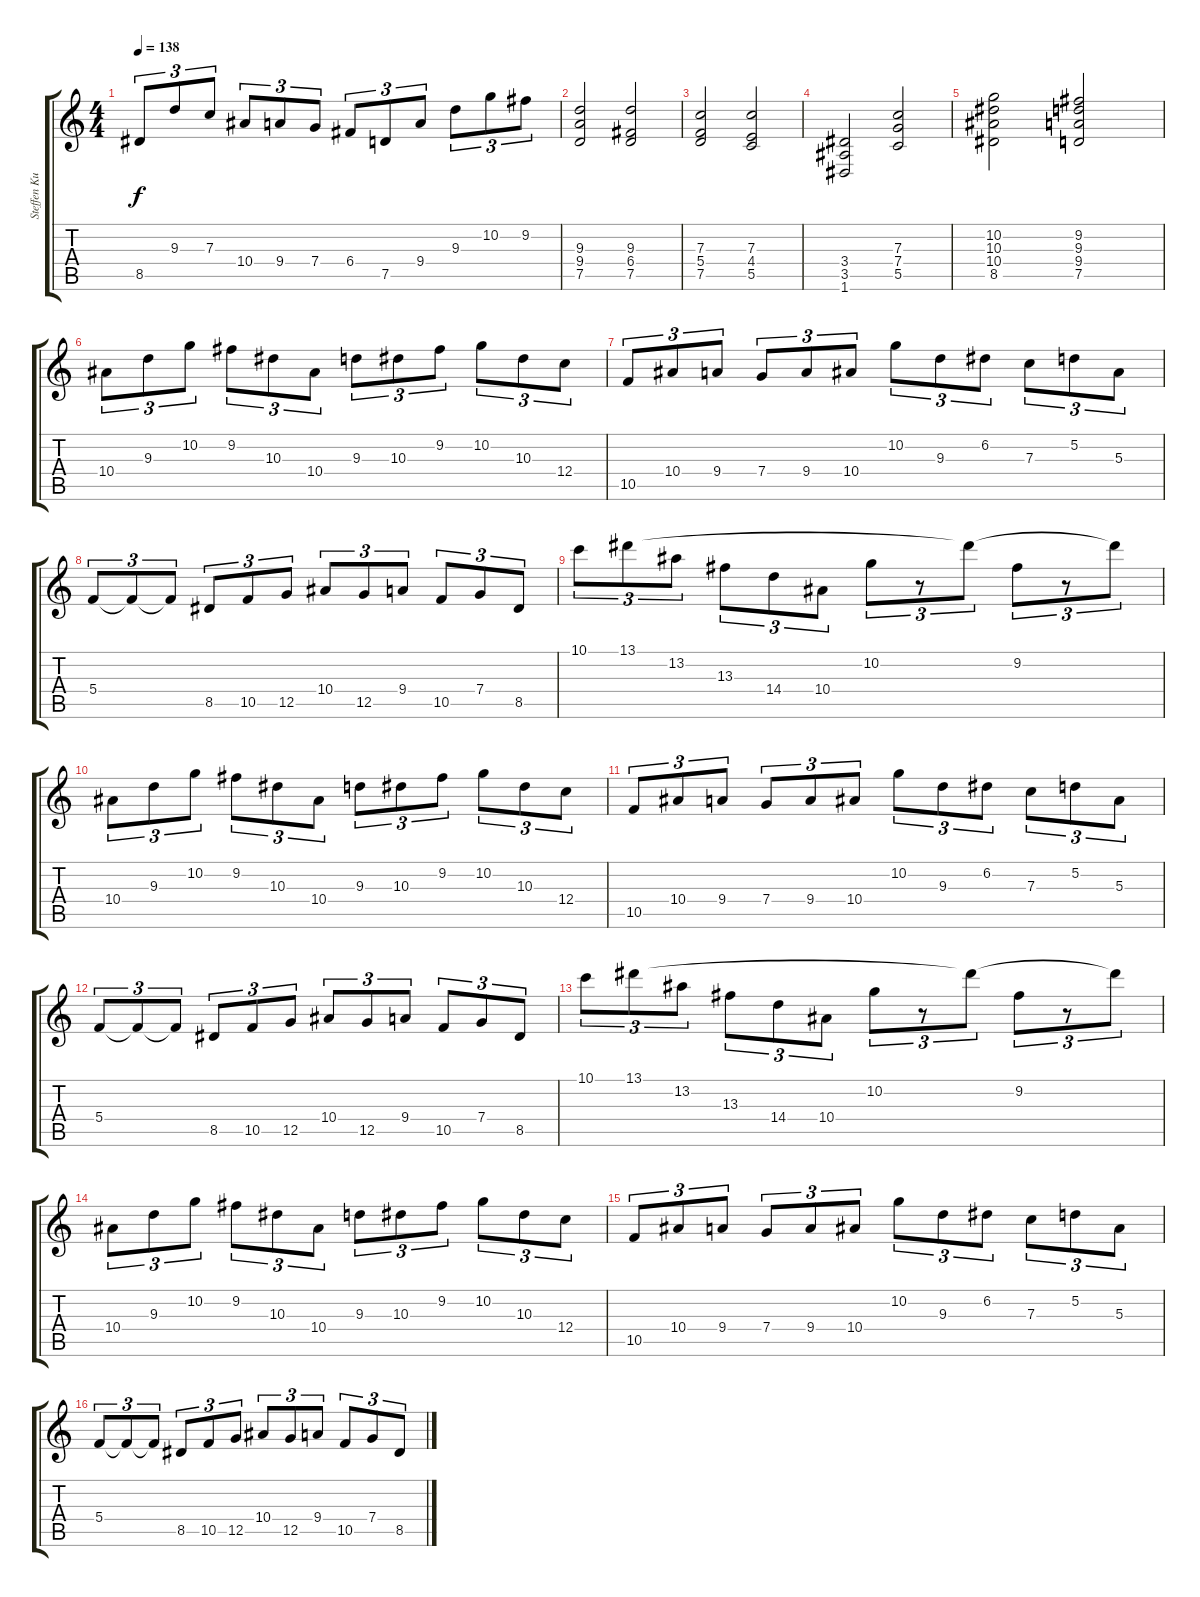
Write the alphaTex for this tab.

\track ("Steffen Kummerer" "Steffen Ku") {instrument distortionguitar}
\staff {score tabs}
\tuning (D4 A3 F3 C3 G2 D2) {hide}
\ts (4 4)
\tempo 138
\clef g2
\ks c
8.5.8{tu (3 2) dy f} 9.3.8{tu (3 2)} 7.3.8{tu (3 2)} 10.4.8{tu (3 2)} 9.4.8{tu (3 2)} 7.4.8{tu (3 2)} 6.4.8{tu (3 2)} 7.5.8{tu (3 2)} 9.4.8{tu (3 2)} 9.3.8{tu (3 2)} 10.2.8{tu (3 2)} 9.2.8{tu (3 2)} |
(9.3 9.4 7.5).2 (9.3 6.4 7.5).2 |
(7.3 5.4 7.5).2 (7.3 4.4 5.5).2 |
(3.4 3.5 1.6).2 (7.3 7.4 5.5).2 |
(10.2 10.3 10.4 8.5).2 (9.2 9.3 9.4 7.5).2 |
10.4.8{tu (3 2)} 9.3.8{tu (3 2)} 10.2.8{tu (3 2)} 9.2.8{tu (3 2)} 10.3.8{tu (3 2)} 10.4.8{tu (3 2)} 9.3.8{tu (3 2)} 10.3.8{tu (3 2)} 9.2.8{tu (3 2)} 10.2.8{tu (3 2)} 10.3.8{tu (3 2)} 12.4.8{tu (3 2)} |
10.5.8{tu (3 2)} 10.4.8{tu (3 2)} 9.4.8{tu (3 2)} 7.4.8{tu (3 2)} 9.4.8{tu (3 2)} 10.4.8{tu (3 2)} 10.2.8{tu (3 2)} 9.3.8{tu (3 2)} 6.2.8{tu (3 2)} 7.3.8{tu (3 2)} 5.2.8{tu (3 2)} 5.3.8{tu (3 2)} |
5.4.8{tu (3 2)} 5.4{t}.8{tu (3 2)} 5.4{t}.8{tu (3 2)} 8.5.8{tu (3 2)} 10.5.8{tu (3 2)} 12.5.8{tu (3 2)} 10.4.8{tu (3 2)} 12.5.8{tu (3 2)} 9.4.8{tu (3 2)} 10.5.8{tu (3 2)} 7.4.8{tu (3 2)} 8.5.8{tu (3 2)} |
10.1.8{tu (3 2)} 13.1.8{tu (3 2)} 13.2.8{tu (3 2)} 13.3.8{tu (3 2)} 14.4.8{tu (3 2)} 10.4.8{tu (3 2)} 10.2.8{tu (3 2)} r.8{tu (3 2)} 13.1{t}.8{tu (3 2)} 9.2.8{tu (3 2)} r.8{tu (3 2)} 13.1{t}.8{tu (3 2)} |
10.4.8{tu (3 2)} 9.3.8{tu (3 2)} 10.2.8{tu (3 2)} 9.2.8{tu (3 2)} 10.3.8{tu (3 2)} 10.4.8{tu (3 2)} 9.3.8{tu (3 2)} 10.3.8{tu (3 2)} 9.2.8{tu (3 2)} 10.2.8{tu (3 2)} 10.3.8{tu (3 2)} 12.4.8{tu (3 2)} |
10.5.8{tu (3 2)} 10.4.8{tu (3 2)} 9.4.8{tu (3 2)} 7.4.8{tu (3 2)} 9.4.8{tu (3 2)} 10.4.8{tu (3 2)} 10.2.8{tu (3 2)} 9.3.8{tu (3 2)} 6.2.8{tu (3 2)} 7.3.8{tu (3 2)} 5.2.8{tu (3 2)} 5.3.8{tu (3 2)} |
5.4.8{tu (3 2)} 5.4{t}.8{tu (3 2)} 5.4{t}.8{tu (3 2)} 8.5.8{tu (3 2)} 10.5.8{tu (3 2)} 12.5.8{tu (3 2)} 10.4.8{tu (3 2)} 12.5.8{tu (3 2)} 9.4.8{tu (3 2)} 10.5.8{tu (3 2)} 7.4.8{tu (3 2)} 8.5.8{tu (3 2)} |
10.1.8{tu (3 2)} 13.1.8{tu (3 2)} 13.2.8{tu (3 2)} 13.3.8{tu (3 2)} 14.4.8{tu (3 2)} 10.4.8{tu (3 2)} 10.2.8{tu (3 2)} r.8{tu (3 2)} 13.1{t}.8{tu (3 2)} 9.2.8{tu (3 2)} r.8{tu (3 2)} 13.1{t}.8{tu (3 2)} |
10.4.8{tu (3 2)} 9.3.8{tu (3 2)} 10.2.8{tu (3 2)} 9.2.8{tu (3 2)} 10.3.8{tu (3 2)} 10.4.8{tu (3 2)} 9.3.8{tu (3 2)} 10.3.8{tu (3 2)} 9.2.8{tu (3 2)} 10.2.8{tu (3 2)} 10.3.8{tu (3 2)} 12.4.8{tu (3 2)} |
10.5.8{tu (3 2)} 10.4.8{tu (3 2)} 9.4.8{tu (3 2)} 7.4.8{tu (3 2)} 9.4.8{tu (3 2)} 10.4.8{tu (3 2)} 10.2.8{tu (3 2)} 9.3.8{tu (3 2)} 6.2.8{tu (3 2)} 7.3.8{tu (3 2)} 5.2.8{tu (3 2)} 5.3.8{tu (3 2)} |
5.4.8{tu (3 2)} 5.4{t}.8{tu (3 2)} 5.4{t}.8{tu (3 2)} 8.5.8{tu (3 2)} 10.5.8{tu (3 2)} 12.5.8{tu (3 2)} 10.4.8{tu (3 2)} 12.5.8{tu (3 2)} 9.4.8{tu (3 2)} 10.5.8{tu (3 2)} 7.4.8{tu (3 2)} 8.5.8{tu (3 2)}
